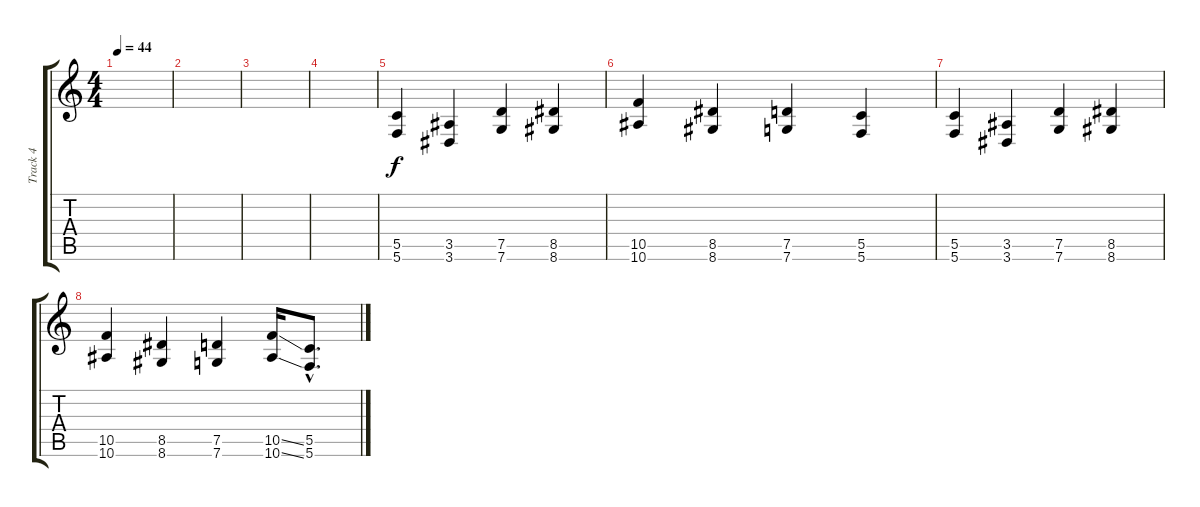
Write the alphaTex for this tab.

\track ("Track 4" "Track 4") {instrument distortionguitar}
\staff {score tabs}
\tuning (D4 A3 F3 C3 G2 C2) {hide}
\ts (4 4)
\tempo 44
\clef g2
\ks c
|
|
|
|
(5.5 5.6).4{volume 11} (3.5 3.6).4 (7.5 7.6).4 (8.5 8.6).4 |
(10.5 10.6).4 (8.5 8.6).4 (7.5 7.6).4 (5.5 5.6).4 |
(5.5 5.6).4 (3.5 3.6).4 (7.5 7.6).4 (8.5 8.6).4 |
(10.5 10.6).4 (8.5 8.6).4 (7.5 7.6).4 (10.5{ss} 10.6{ss}).16 (5.5{hac} 5.6{hac}).8{d}
